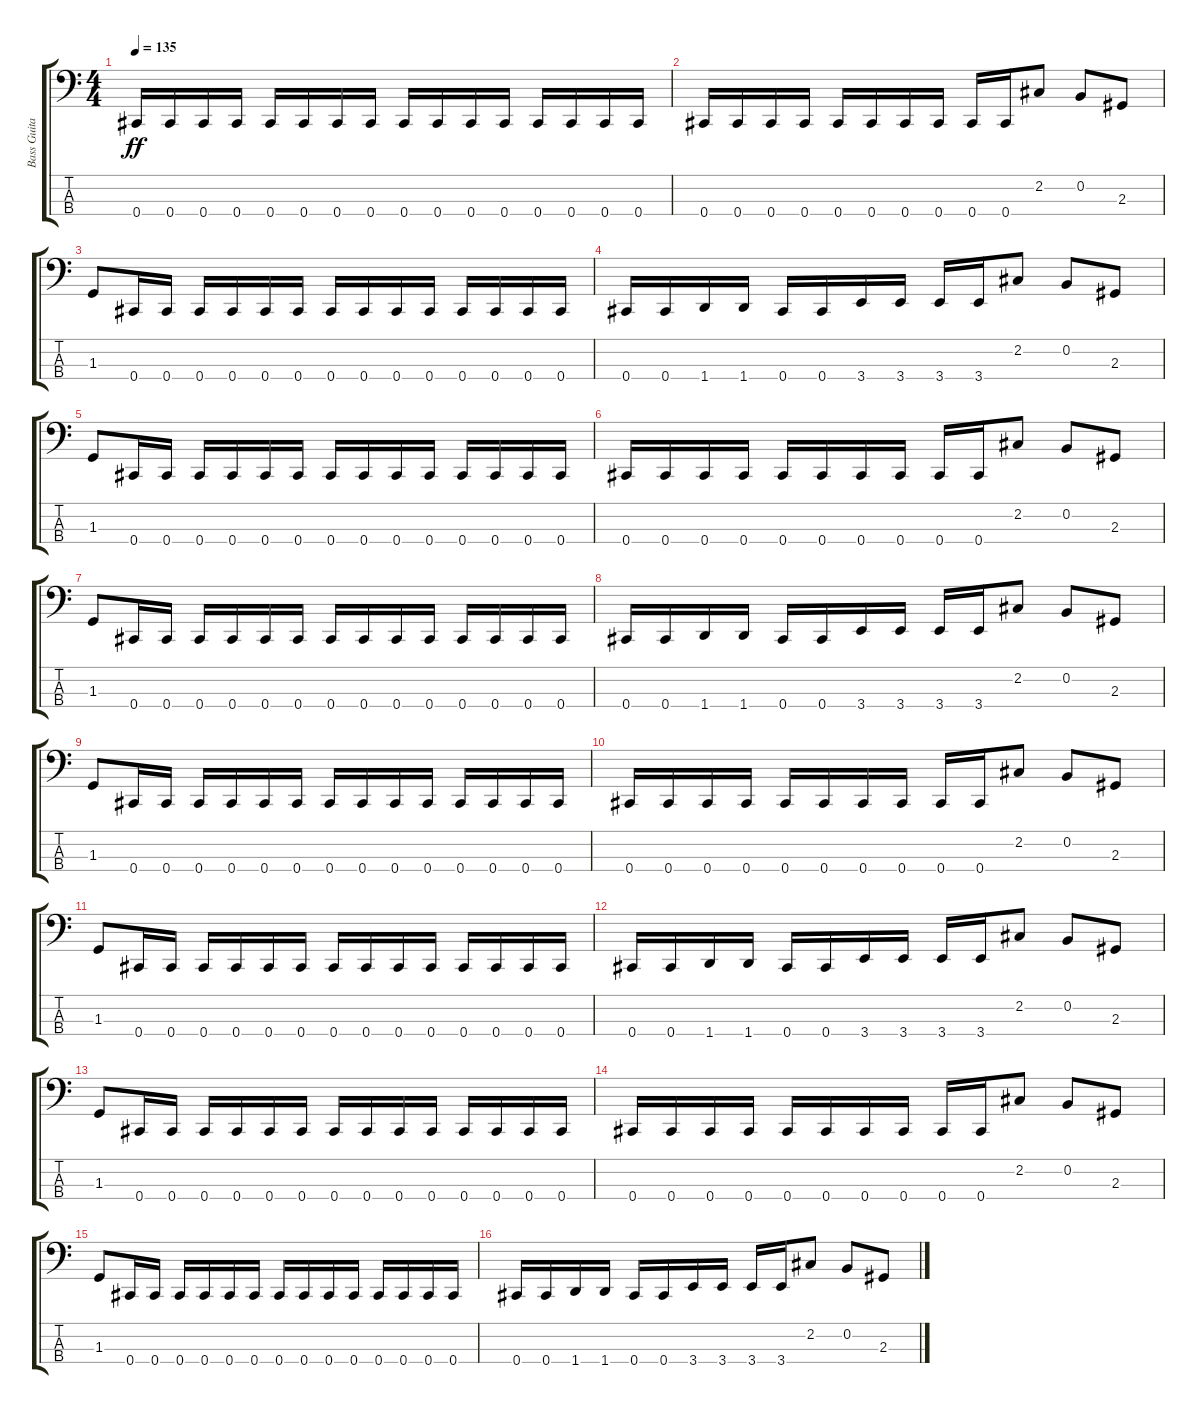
\track ("Bass Guitar" "Bass Guita") {instrument electricbasspick}
\staff {score tabs}
\tuning (E2 B1 Gb1 Db1) {hide}
\ts (4 4)
\tempo 135
\clef f4
\ks c
0.4.16{dy ff} 0.4.16 0.4.16 0.4.16 0.4.16 0.4.16 0.4.16 0.4.16 0.4.16 0.4.16 0.4.16 0.4.16 0.4.16 0.4.16 0.4.16 0.4.16 |
0.4.16 0.4.16 0.4.16 0.4.16 0.4.16 0.4.16 0.4.16 0.4.16 0.4.16 0.4.16 2.2.8 0.2.8 2.3.8 |
1.3.8 0.4.16 0.4.16 0.4.16 0.4.16 0.4.16 0.4.16 0.4.16 0.4.16 0.4.16 0.4.16 0.4.16 0.4.16 0.4.16 0.4.16 |
0.4.16 0.4.16 1.4.16 1.4.16 0.4.16 0.4.16 3.4.16 3.4.16 3.4.16 3.4.16 2.2.8 0.2.8 2.3.8 |
1.3.8 0.4.16 0.4.16 0.4.16 0.4.16 0.4.16 0.4.16 0.4.16 0.4.16 0.4.16 0.4.16 0.4.16 0.4.16 0.4.16 0.4.16 |
0.4.16 0.4.16 0.4.16 0.4.16 0.4.16 0.4.16 0.4.16 0.4.16 0.4.16 0.4.16 2.2.8 0.2.8 2.3.8 |
1.3.8 0.4.16 0.4.16 0.4.16 0.4.16 0.4.16 0.4.16 0.4.16 0.4.16 0.4.16 0.4.16 0.4.16 0.4.16 0.4.16 0.4.16 |
0.4.16 0.4.16 1.4.16 1.4.16 0.4.16 0.4.16 3.4.16 3.4.16 3.4.16 3.4.16 2.2.8 0.2.8 2.3.8 |
1.3.8 0.4.16 0.4.16 0.4.16 0.4.16 0.4.16 0.4.16 0.4.16 0.4.16 0.4.16 0.4.16 0.4.16 0.4.16 0.4.16 0.4.16 |
0.4.16 0.4.16 0.4.16 0.4.16 0.4.16 0.4.16 0.4.16 0.4.16 0.4.16 0.4.16 2.2.8 0.2.8 2.3.8 |
1.3.8 0.4.16 0.4.16 0.4.16 0.4.16 0.4.16 0.4.16 0.4.16 0.4.16 0.4.16 0.4.16 0.4.16 0.4.16 0.4.16 0.4.16 |
0.4.16 0.4.16 1.4.16 1.4.16 0.4.16 0.4.16 3.4.16 3.4.16 3.4.16 3.4.16 2.2.8 0.2.8 2.3.8 |
1.3.8 0.4.16 0.4.16 0.4.16 0.4.16 0.4.16 0.4.16 0.4.16 0.4.16 0.4.16 0.4.16 0.4.16 0.4.16 0.4.16 0.4.16 |
0.4.16 0.4.16 0.4.16 0.4.16 0.4.16 0.4.16 0.4.16 0.4.16 0.4.16 0.4.16 2.2.8 0.2.8 2.3.8 |
1.3.8 0.4.16 0.4.16 0.4.16 0.4.16 0.4.16 0.4.16 0.4.16 0.4.16 0.4.16 0.4.16 0.4.16 0.4.16 0.4.16 0.4.16 |
0.4.16 0.4.16 1.4.16 1.4.16 0.4.16 0.4.16 3.4.16 3.4.16 3.4.16 3.4.16 2.2.8 0.2.8 2.3.8
